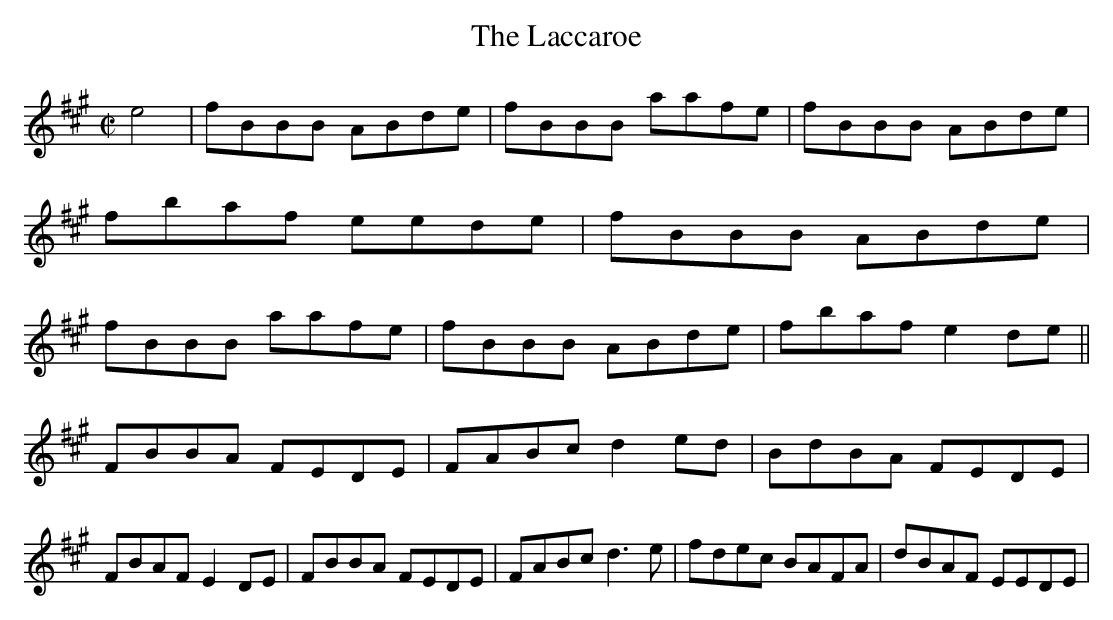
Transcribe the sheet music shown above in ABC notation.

X:1
T:Laccaroe, The
K:BDor
M:C|
e4|fBBB ABde|fBBB aafe|fBBB ABde|fbaf eede|fBBB ABde|fBBB aafe|fBBB ABde|fbaf e2de||
FBBA FEDE|FABc d2ed|BdBA FEDE|FBAF E2DE|FBBA FEDE|FABc d3e|fdec BAFA|dBAF EEDE|
